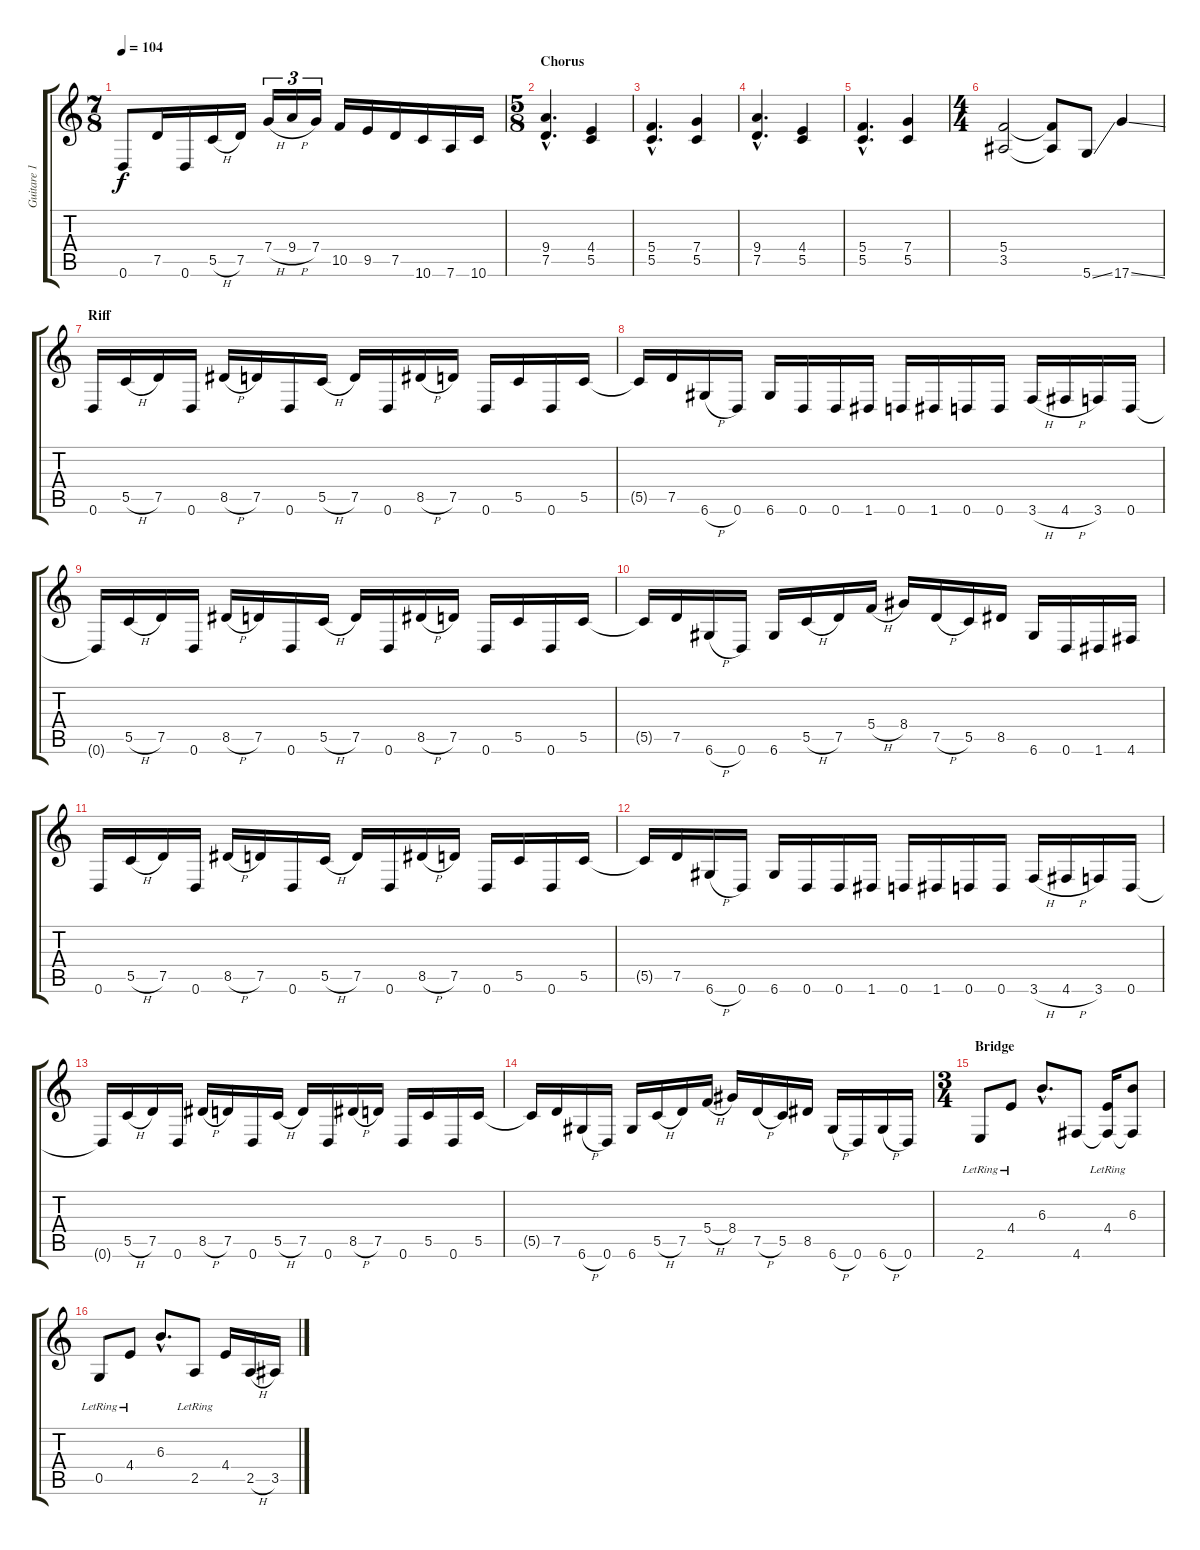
\track ("Guitare 1" "Guitare 1") {instrument distortionguitar}
\staff {score tabs}
\tuning (D4 A3 F3 C3 G2 D2) {hide}
\ts (7 8)
\tempo 104
\clef g2
\ks c
0.6.8{dy f} 7.5.16 0.6.16 5.5{h}.16 7.5.16 7.4{h}.16{tu (3 2)} 9.4{h}.16{tu (3 2)} 7.4.16{tu (3 2)} 10.5.16 9.5.16 7.5.16 10.6.16 7.6.16 10.6.16 |
\ts (5 8)
\section ("" "Chorus")
(9.4{hac} 7.5{hac}).4{d} (4.4 5.5).4 |
(5.4{hac} 5.5{hac}).4{d} (7.4 5.5).4 |
(9.4{hac} 7.5{hac}).4{d} (4.4 5.5).4 |
(5.4{hac} 5.5{hac}).4{d} (7.4 5.5).4 |
\ts (4 4)
(5.4 3.5).2 (5.4{t} 3.5{t}).8 5.6{ss}.8 17.6{ss}.4 |
\section ("" "Riff")
0.6.16 5.5{h}.16 7.5.16 0.6.16 8.5{h}.16 7.5.16 0.6.16 5.5{h}.16 7.5.16 0.6.16 8.5{h}.16 7.5.16 0.6.16 5.5.16 0.6.16 5.5.16 |
5.5{t}.16 7.5.16 6.6{h}.16 0.6.16 6.6.16 0.6.16 0.6.16 1.6.16 0.6.16 1.6.16 0.6.16 0.6.16 3.6{h}.16 4.6{h}.16 3.6.16 0.6.16 |
0.6{t}.16 5.5{h}.16 7.5.16 0.6.16 8.5{h}.16 7.5.16 0.6.16 5.5{h}.16 7.5.16 0.6.16 8.5{h}.16 7.5.16 0.6.16 5.5.16 0.6.16 5.5.16 |
5.5{t}.16 7.5.16 6.6{h}.16 0.6.16 6.6.16 5.5{h}.16 7.5.16 5.4{h}.16 8.4.16 7.5{h}.16 5.5.16 8.5.16 6.6.16 0.6.16 1.6.16 4.6.16 |
0.6.16 5.5{h}.16 7.5.16 0.6.16 8.5{h}.16 7.5.16 0.6.16 5.5{h}.16 7.5.16 0.6.16 8.5{h}.16 7.5.16 0.6.16 5.5.16 0.6.16 5.5.16 |
5.5{t}.16 7.5.16 6.6{h}.16 0.6.16 6.6.16 0.6.16 0.6.16 1.6.16 0.6.16 1.6.16 0.6.16 0.6.16 3.6{h}.16 4.6{h}.16 3.6.16 0.6.16 |
0.6{t}.16 5.5{h}.16 7.5.16 0.6.16 8.5{h}.16 7.5.16 0.6.16 5.5{h}.16 7.5.16 0.6.16 8.5{h}.16 7.5.16 0.6.16 5.5.16 0.6.16 5.5.16 |
5.5{t}.16 7.5.16 6.6{h}.16 0.6.16 6.6.16 5.5{h}.16 7.5.16 5.4{h}.16 8.4.16 7.5{h}.16 5.5.16 8.5.16 6.6{h}.16 0.6.16 6.6{h}.16 0.6.16 |
\ts (3 4)
\section ("" "Bridge")
2.6{lr}.8 4.4{lr}.8 6.3{hac}.8{d} 4.6.8 (4.4{lr} 4.6{t}).16 (6.3 4.6{t}).8 |
0.5{lr}.8 4.4{lr}.8 6.3{hac}.8{d} 2.5{lr}.8 4.4.16 2.5{h}.16 3.5.16
